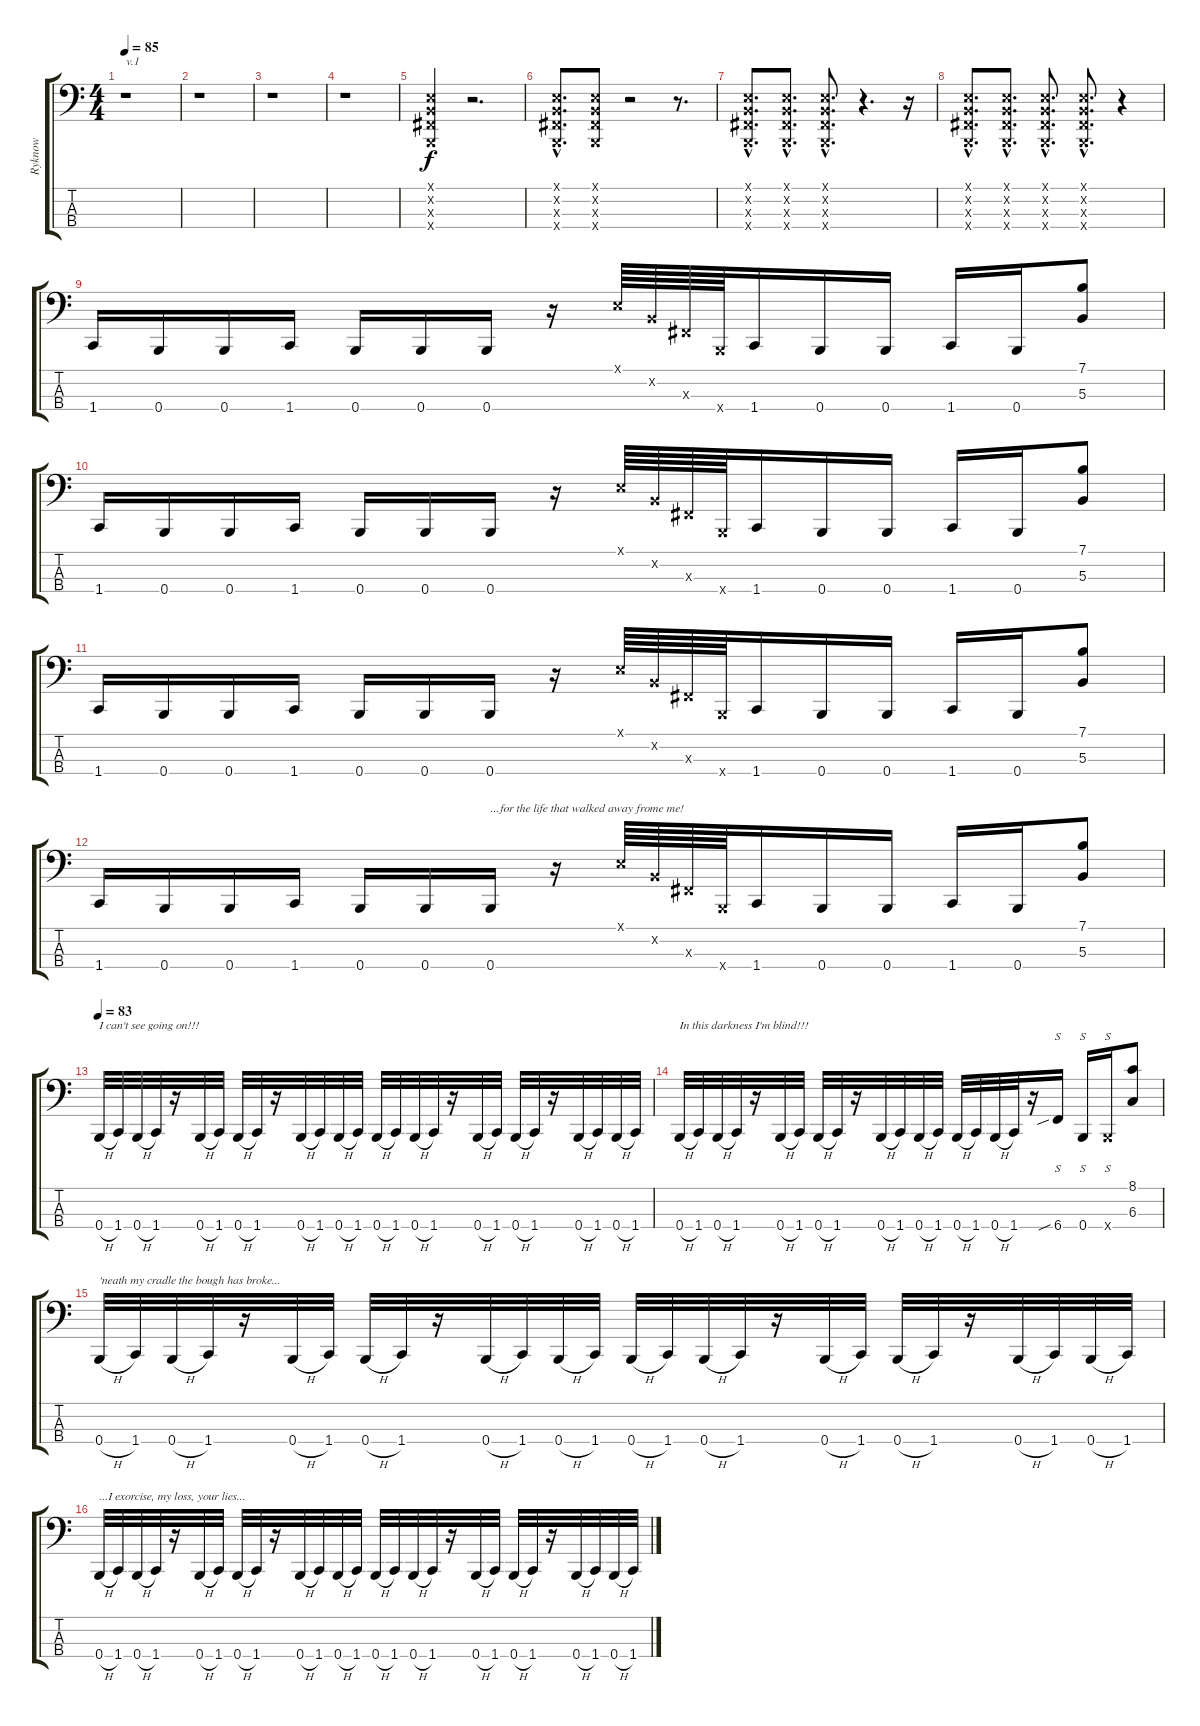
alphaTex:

\track ("Ryknow" "Ryknow") {instrument electricbassfinger}
\staff {score tabs}
\tuning (E2 B1 Gb1 B0) {hide}
\ts (4 4)
\tempo 85
\clef f4
\ks c
r.1{txt "v.1" dy f} |
r.1 |
r.1 |
r.1 |
(0.1{x} 0.2{x} 0.3{x} 0.4{x}).4 r.2{d} |
(0.1{hac x} 0.2{hac x} 0.3{hac x} 0.4{hac x}).8{d} (0.1{x} 0.2{x} 0.3{x} 0.4{x}).8 r.2 r.8{d} |
(0.1{hac x} 0.2{hac x} 0.3{hac x} 0.4{hac x}).8{d} (0.1{hac x} 0.2{hac x} 0.3{hac x} 0.4{hac x}).8{d} (0.1{hac x} 0.2{hac x} 0.3{hac x} 0.4{hac x}).8{d} r.4{d} r.16 |
(0.1{hac x} 0.2{hac x} 0.3{hac x} 0.4{hac x}).8{d} (0.1{hac x} 0.2{hac x} 0.3{hac x} 0.4{hac x}).8{d} (0.1{hac x} 0.2{hac x} 0.3{hac x} 0.4{hac x}).8{d} (0.1{hac x} 0.2{hac x} 0.3{hac x} 0.4{hac x}).8{d} r.4 |
1.4.16 0.4.16 0.4.16 1.4.16 0.4.16 0.4.16 0.4.16 r.16 0.1{x}.64 0.2{x}.64 0.3{x}.64 0.4{x}.64 1.4.16 0.4.16 0.4.16 1.4.16 0.4.16 (7.1 5.3).8 |
1.4.16 0.4.16 0.4.16 1.4.16 0.4.16 0.4.16 0.4.16 r.16 0.1{x}.64 0.2{x}.64 0.3{x}.64 0.4{x}.64 1.4.16 0.4.16 0.4.16 1.4.16 0.4.16 (7.1 5.3).8 |
1.4.16 0.4.16 0.4.16 1.4.16 0.4.16 0.4.16 0.4.16 r.16 0.1{x}.64 0.2{x}.64 0.3{x}.64 0.4{x}.64 1.4.16 0.4.16 0.4.16 1.4.16 0.4.16 (7.1 5.3).8 |
1.4.16 0.4.16 0.4.16 1.4.16 0.4.16 0.4.16 0.4.16{txt "...for the life that walked away frome me!"} r.16 0.1{x}.64 0.2{x}.64 0.3{x}.64 0.4{x}.64 1.4.16 0.4.16 0.4.16 1.4.16 0.4.16 (7.1 5.3).8 |
\tempo 83
0.4{h}.32{txt "I can't see going on!!!"} 1.4.32 0.4{h}.32 1.4.32 r.16 0.4{h}.32 1.4.32 0.4{h}.32 1.4.32 r.16 0.4{h}.32 1.4.32 0.4{h}.32 1.4.32 0.4{h}.32 1.4.32 0.4{h}.32 1.4.32 r.16 0.4{h}.32 1.4.32 0.4{h}.32 1.4.32 r.16 0.4{h}.32 1.4.32 0.4{h}.32 1.4.32 |
0.4{h}.32{txt "In this darkness I'm blind!!!"} 1.4.32 0.4{h}.32 1.4.32 r.16 0.4{h}.32 1.4.32 0.4{h}.32 1.4.32 r.16 0.4{h}.32 1.4.32 0.4{h}.32 1.4.32 0.4{h}.32 1.4.32 0.4{h}.32 1.4.32 r.16 6.4{sib}.16{s instrument slapbass1} 0.4.16{s} 0.4{x}.16{s} (8.1 6.3).8 |
0.4{h}.32{txt "'neath my cradle the bough has broke..." instrument electricbassfinger} 1.4.32 0.4{h}.32 1.4.32 r.16 0.4{h}.32 1.4.32 0.4{h}.32 1.4.32 r.16 0.4{h}.32 1.4.32 0.4{h}.32 1.4.32 0.4{h}.32 1.4.32 0.4{h}.32 1.4.32 r.16 0.4{h}.32 1.4.32 0.4{h}.32 1.4.32 r.16 0.4{h}.32 1.4.32 0.4{h}.32 1.4.32 |
0.4{h}.32{txt "...I exorcise, my loss, your lies..."} 1.4.32 0.4{h}.32 1.4.32 r.16 0.4{h}.32 1.4.32 0.4{h}.32 1.4.32 r.16 0.4{h}.32 1.4.32 0.4{h}.32 1.4.32 0.4{h}.32 1.4.32 0.4{h}.32 1.4.32 r.16 0.4{h}.32 1.4.32 0.4{h}.32 1.4.32 r.16 0.4{h}.32 1.4.32 0.4{h}.32 1.4.32
